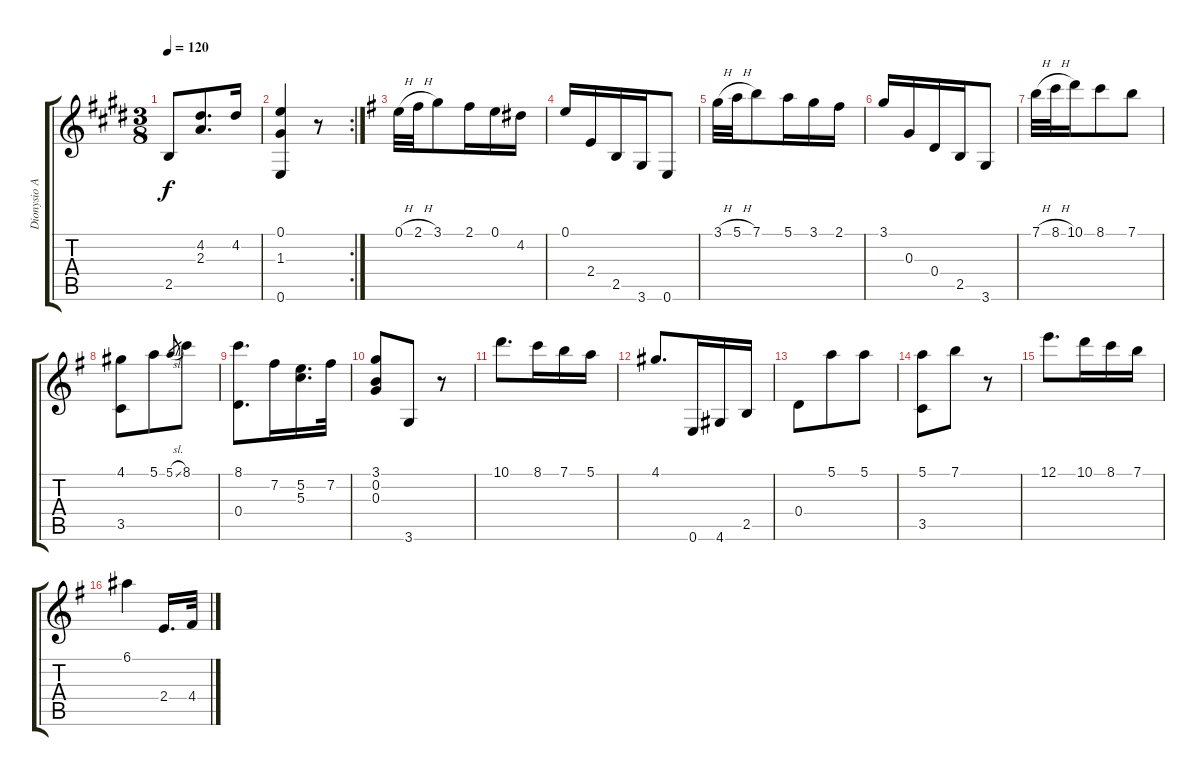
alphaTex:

\track ("Dionysio Aguado" "Dionysio A") {instrument acousticguitarnylon}
\staff {score tabs}
\tuning (E4 B3 G3 D3 A2 E2) {hide}
\ts (3 8)
\tempo 120
\clef g2
\ks e
2.5.8{dy f} (4.2 2.3).8{d} 4.2.16 |
\rc 2
(0.1 1.3 0.6).4 r.8 |
\ks g
0.1{h}.32 2.1{h}.32 3.1.8 2.1.16 0.1.16 4.2.16 |
0.1.16 2.4.16 2.5.16 3.6.16 0.6.8 |
3.1{h}.32 5.1{h}.32 7.1.8 5.1.16 3.1.16 2.1.16 |
3.1.16 0.3.16 0.4.16 2.5.16 3.6.8 |
7.1{h}.32 8.1{h}.32 10.1.16 8.1.8 7.1.8 |
(4.1 3.5).8 5.1.8 5.1{sl}.8{gr} 8.1.8 |
(8.1 0.4).8{d} 7.2.16 (5.2 5.3).16{d} 7.2.32 |
(3.1 0.2 0.3).8 3.6.8 r.8 |
10.1.8{d} 8.1.16 7.1.16 5.1.16 |
4.1.8{d} 0.6.16 4.6.16 2.5.16 |
0.4.8 5.1.8 5.1.8 |
(5.1 3.5).8 7.1.8 r.8 |
12.1.8{d} 10.1.16 8.1.16 7.1.16 |
6.1.4 2.4.16{d} 4.4.32
